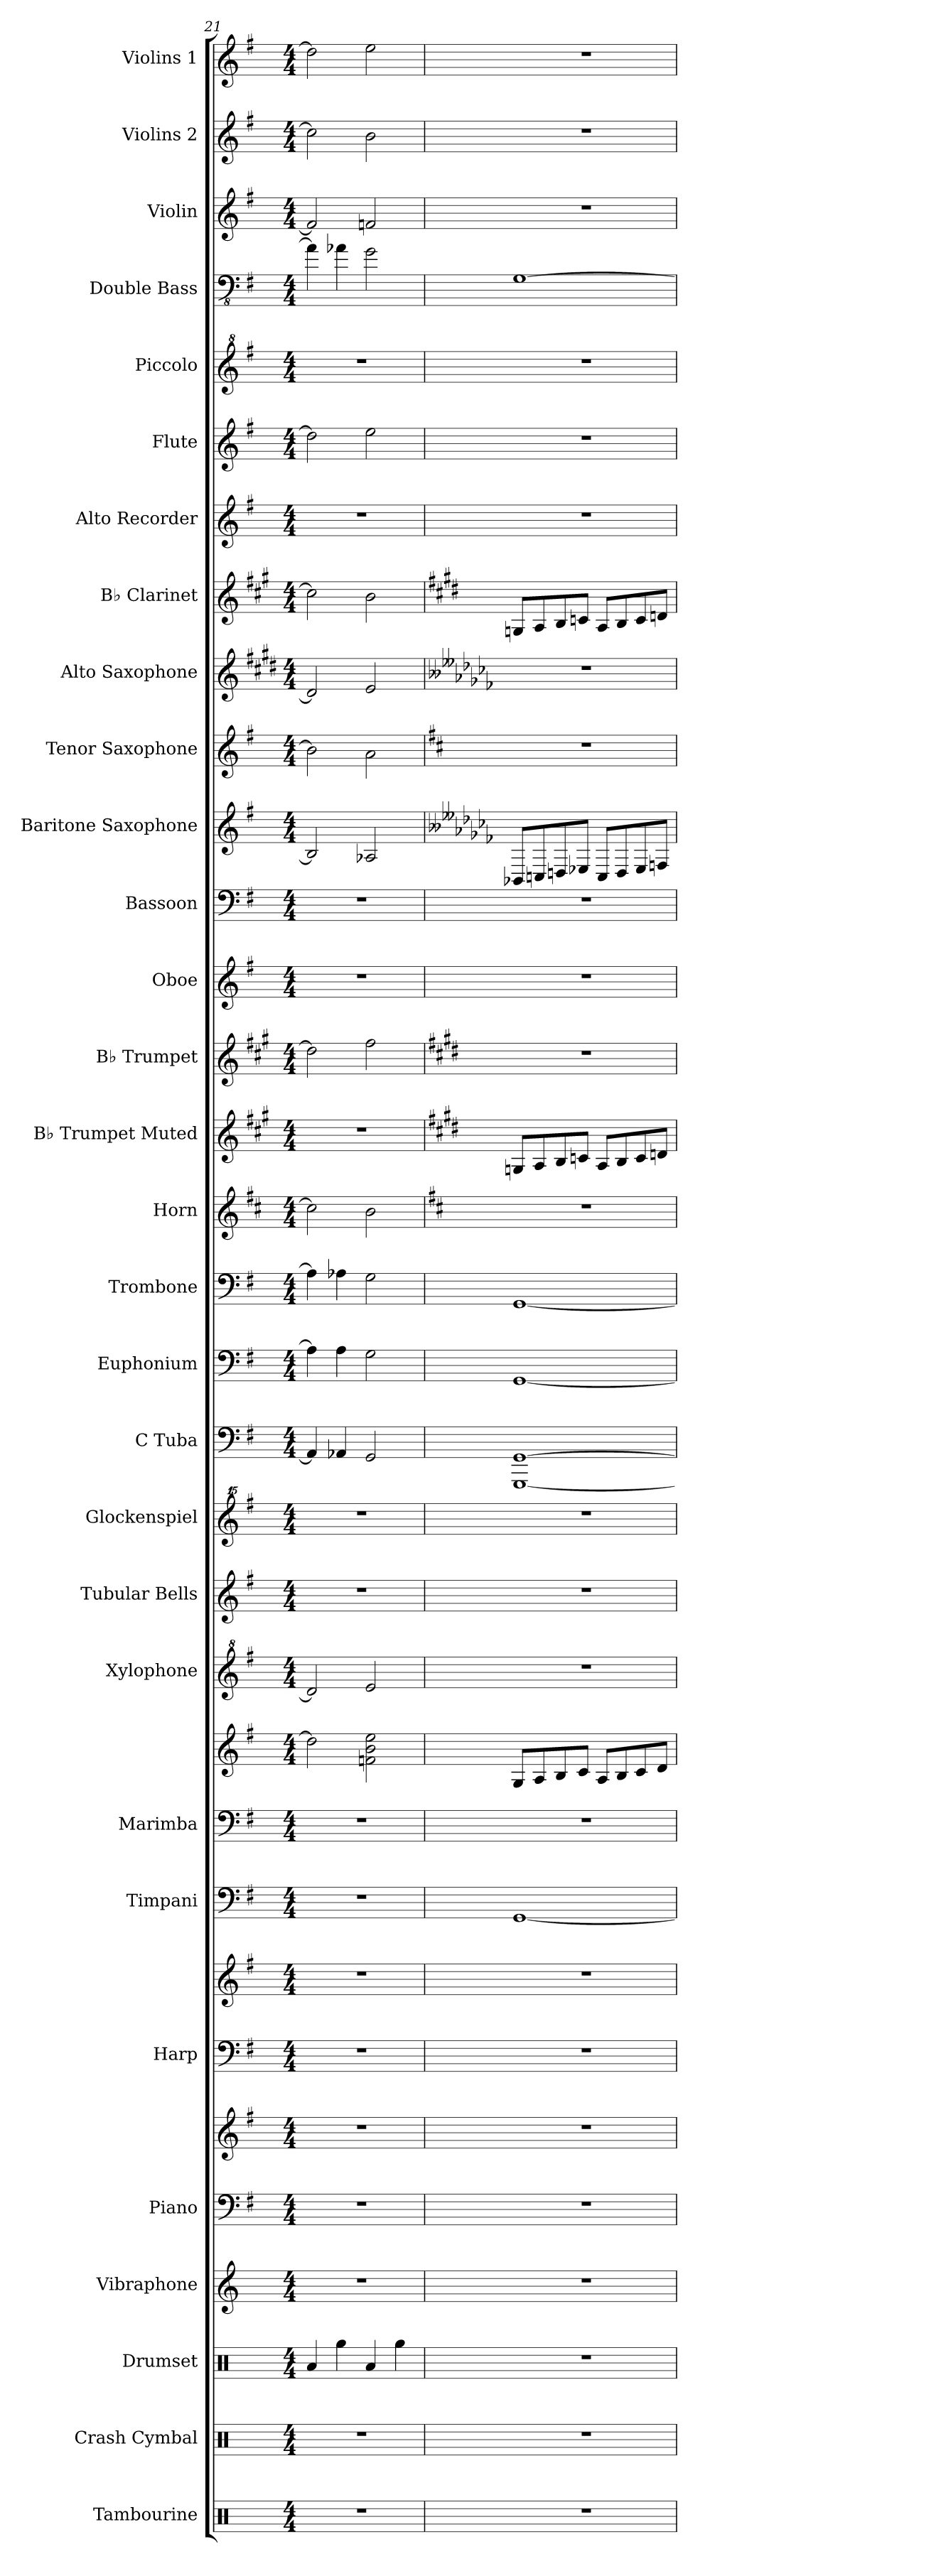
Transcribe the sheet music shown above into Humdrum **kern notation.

**kern	**kern	**kern	**kern	**kern	**kern	**kern	**kern	**kern	**kern	**kern	**kern	**kern	**kern	**kern	**kern	**kern	**kern	**kern	**kern	**kern	**kern	**kern	**kern	**kern	**kern	**kern	**kern	**kern	**kern	**kern	**kern	**kern
*part30	*part29	*part28	*part27	*part26	*part26	*part25	*part25	*part24	*part23	*part23	*part22	*part21	*part20	*part19	*part18	*part17	*part16	*part15	*part14	*part13	*part12	*part11	*part10	*part9	*part8	*part7	*part6	*part5	*part4	*part3	*part2	*part1
*staff33	*staff32	*staff31	*staff30	*staff29	*staff28	*staff27	*staff26	*staff25	*staff24	*staff23	*staff22	*staff21	*staff20	*staff19	*staff18	*staff17	*staff16	*staff15	*staff14	*staff13	*staff12	*staff11	*staff10	*staff9	*staff8	*staff7	*staff6	*staff5	*staff4	*staff3	*staff2	*staff1
*I"Tambourine	*I"Crash Cymbal	*I"Drumset	*I"Vibraphone	*I"Piano	*	*I"Harp	*	*I"Timpani	*I"Marimba	*	*I"Xylophone	*I"Tubular Bells	*I"Glockenspiel	*I"C Tuba	*I"Euphonium	*I"Trombone	*I"Horn	*I"B♭ Trumpet Muted	*I"B♭ Trumpet	*I"Oboe	*I"Bassoon	*I"Baritone Saxophone	*I"Tenor Saxophone	*I"Alto Saxophone	*I"B♭ Clarinet	*I"Alto Recorder	*I"Flute	*I"Piccolo	*I"Double Bass	*I"Violin	*I"Violins 2	*I"Violins 1
*I'Tamb.	*I'Cr. Cym.	*I'Drs.	*I'Vib.	*I'Pno.	*	*I'Hrp.	*	*I'Timp.	*I'Mrm.	*	*I'Xyl.	*I'Tu. Be.	*I'Glk.	*I'C Tu.	*I'Eu.	*I'Trb.	*I'Hn.	*I'B♭ Tpt. Mut	*I'B♭ Tpt.	*I'Ob.	*I'Bsn.	*I'Bar. Sax.	*I'T. Sax.	*I'A. Sax.	*I'B♭ Cl.	*I'A. Rec.	*I'Fl.	*I'Picc.	*	*I'Vln.	*I'Vlns. 2	*I'Vlns. 1
*clefX	*clefX	*clefX	*clefG2	*clefF4	*clefG2	*clefF4	*clefG2	*clefF4	*clefF4	*clefG2	*clefG^2	*clefG2	*clefG^^2	*clefF4	*clefF4	*clefF4	*clefG2	*clefG2	*clefG2	*clefG2	*clefF4	*clefG2	*clefG2	*clefG2	*clefG2	*clefG2	*clefG2	*clefG^2	*clefFv4	*clefG2	*clefG2	*clefG2
*	*	*	*	*	*	*	*	*	*	*	*	*	*	*	*	*	*ITrd4c7	*ITrd1c2	*ITrd1c2	*	*	*ITrd12c21	*ITrd8c14	*ITrd5c9	*ITrd1c2	*	*	*ITrd-7c-12	*ITrd7c12	*	*	*
*k[]	*k[]	*k[]	*k[]	*k[f#]	*k[f#]	*k[f#]	*k[f#]	*k[f#]	*k[f#]	*k[f#]	*k[f#]	*k[f#]	*k[f#]	*k[f#]	*k[f#]	*k[f#]	*k[f#]	*k[f#]	*k[f#]	*k[f#]	*k[f#]	*k[f#]	*k[f#]	*k[f#]	*k[f#]	*k[f#]	*k[f#]	*k[f#]	*k[f#]	*k[f#]	*k[f#]	*k[f#]
*C:	*C:	*C:	*C:	*G:	*G:	*G:	*G:	*G:	*G:	*G:	*G:	*G:	*G:	*G:	*G:	*G:	*G:	*G:	*G:	*G:	*G:	*G:	*G:	*G:	*G:	*G:	*G:	*G:	*G:	*G:	*G:	*G:
*M4/4	*M4/4	*M4/4	*M4/4	*M4/4	*M4/4	*M4/4	*M4/4	*M4/4	*M4/4	*M4/4	*M4/4	*M4/4	*M4/4	*M4/4	*M4/4	*M4/4	*M4/4	*M4/4	*M4/4	*M4/4	*M4/4	*M4/4	*M4/4	*M4/4	*M4/4	*M4/4	*M4/4	*M4/4	*M4/4	*M4/4	*M4/4	*M4/4
=21	=21	=21	=21	=21	=21	=21	=21	=21	=21	=21	=21	=21	=21	=21	=21	=21	=21	=21	=21	=21	=21	=21	=21	=21	=21	=21	=21	=21	=21	=21	=21	=21
1r	1r	4Ra/	1r	1r	1r	1r	1r	1r	1r	2dd\]	2dd/]	1r	1r	4AA/]	4A\]	4A\]	2f\]	1r	2cc\]	1r	1r	2BB--/]	2B-\]	2F/]	2b-\]	1r	2dd\]	1r	4AA\]	2f#/]	2cc\]	2dd\]
.	.	4Rgg\	.	.	.	.	.	.	.	.	.	.	.	4AA-X/	4A\	4A-X\	.	.	.	.	.	.	.	.	.	.	.	.	4AA-X\	.	.	.
.	.	4Ra/	.	.	.	.	.	.	.	2fn\ 2b\ 2ee\	2ee/	.	.	2GG/	2G\	2G\	2e\	.	2ee\	.	.	2AA-X/	2A\	2G/	2a\	.	2ee\	.	2GG\	2fn/	2b\	2ee\
.	.	4Rgg\	.	.	.	.	.	.	.	.	.	.	.	.	.	.	.	.	.	.	.	.	.	.	.	.	.	.	.	.	.	.
=22	=22	=22	=22	=22	=22	=22	=22	=22	=22	=22	=22	=22	=22	=22	=22	=22	=22	=22	=22	=22	=22	=22	=22	=22	=22	=22	=22	=22	=22	=22	=22	=22
*	*	*	*	*k[]	*k[]	*k[]	*k[]	*k[]	*k[]	*k[]	*k[]	*k[]	*k[]	*k[]	*k[]	*k[]	*k[f#]	*k[f#c#]	*k[f#c#]	*k[]	*k[]	*k[b--e--a-d-g-c-f-]	*k[f#c#]	*k[b--e--a-d-g-c-f-]	*k[f#c#]	*k[]	*k[]	*k[]	*k[]	*k[]	*k[]	*k[]
*	*	*	*	*C:	*C:	*C:	*C:	*C:	*C:	*C:	*C:	*C:	*C:	*C:	*C:	*C:	*G:	*D:	*D:	*C:	*C:	*B--:	*D:	*B--:	*D:	*C:	*C:	*C:	*C:	*C:	*C:	*C:
1r	1r	1r	1r	1r	1r	1r	1r	[1GG	1r	8G/L	1r	1r	1r	[1GGG [1GG	[1GG	[1GG	1r	8Fn/L	1r	1r	1r	8BBB-X/L	1r	1r	8Fn/L	1r	1r	1r	[1GGG	1r	1r	1r
.	.	.	.	.	.	.	.	.	.	8A/	.	.	.	.	.	.	.	8G/	.	.	.	8CCn/	.	.	8G/	.	.	.	.	.	.	.
.	.	.	.	.	.	.	.	.	.	8B/	.	.	.	.	.	.	.	8A/	.	.	.	8DDn/	.	.	8A/	.	.	.	.	.	.	.
.	.	.	.	.	.	.	.	.	.	8c/J	.	.	.	.	.	.	.	8B-X/J	.	.	.	8EE-X/J	.	.	8B-X/J	.	.	.	.	.	.	.
.	.	.	.	.	.	.	.	.	.	8A/L	.	.	.	.	.	.	.	8G/L	.	.	.	8CC/L	.	.	8G/L	.	.	.	.	.	.	.
.	.	.	.	.	.	.	.	.	.	8B/	.	.	.	.	.	.	.	8A/	.	.	.	8DD/	.	.	8A/	.	.	.	.	.	.	.
.	.	.	.	.	.	.	.	.	.	8c/	.	.	.	.	.	.	.	8B-/	.	.	.	8EE-/	.	.	8B-/	.	.	.	.	.	.	.
.	.	.	.	.	.	.	.	.	.	8d/J	.	.	.	.	.	.	.	8cn/J	.	.	.	8FFn/J	.	.	8cn/J	.	.	.	.	.	.	.
=	=	=	=	=	=	=	=	=	=	=	=	=	=	=	=	=	=	=	=	=	=	=	=	=	=	=	=	=	=	=	=	=
*-	*-	*-	*-	*-	*-	*-	*-	*-	*-	*-	*-	*-	*-	*-	*-	*-	*-	*-	*-	*-	*-	*-	*-	*-	*-	*-	*-	*-	*-	*-	*-	*-
